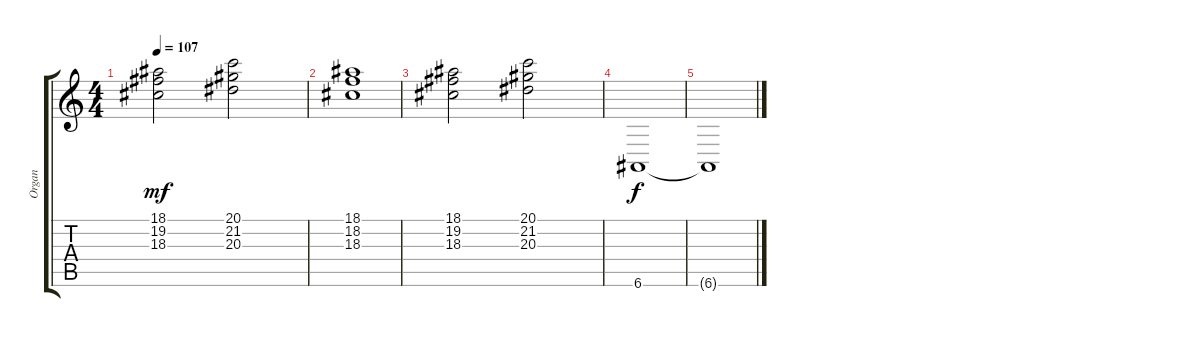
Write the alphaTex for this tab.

\track ("Organ" "Organ") {instrument drawbarorgan}
\staff {score tabs}
\tuning (E4 B3 G3 D3 A2 E2) {hide}
\ts (4 4)
\tempo 107
\clef g2
\ks c
(18.1 19.2 18.3).2{dy mf} (20.1 21.2 20.3).2 |
(18.1 18.2 18.3).1 |
(18.1 19.2 18.3).2 (20.1 21.2 20.3).2 |
6.6.1{dy f} |
6.6{t}.1
